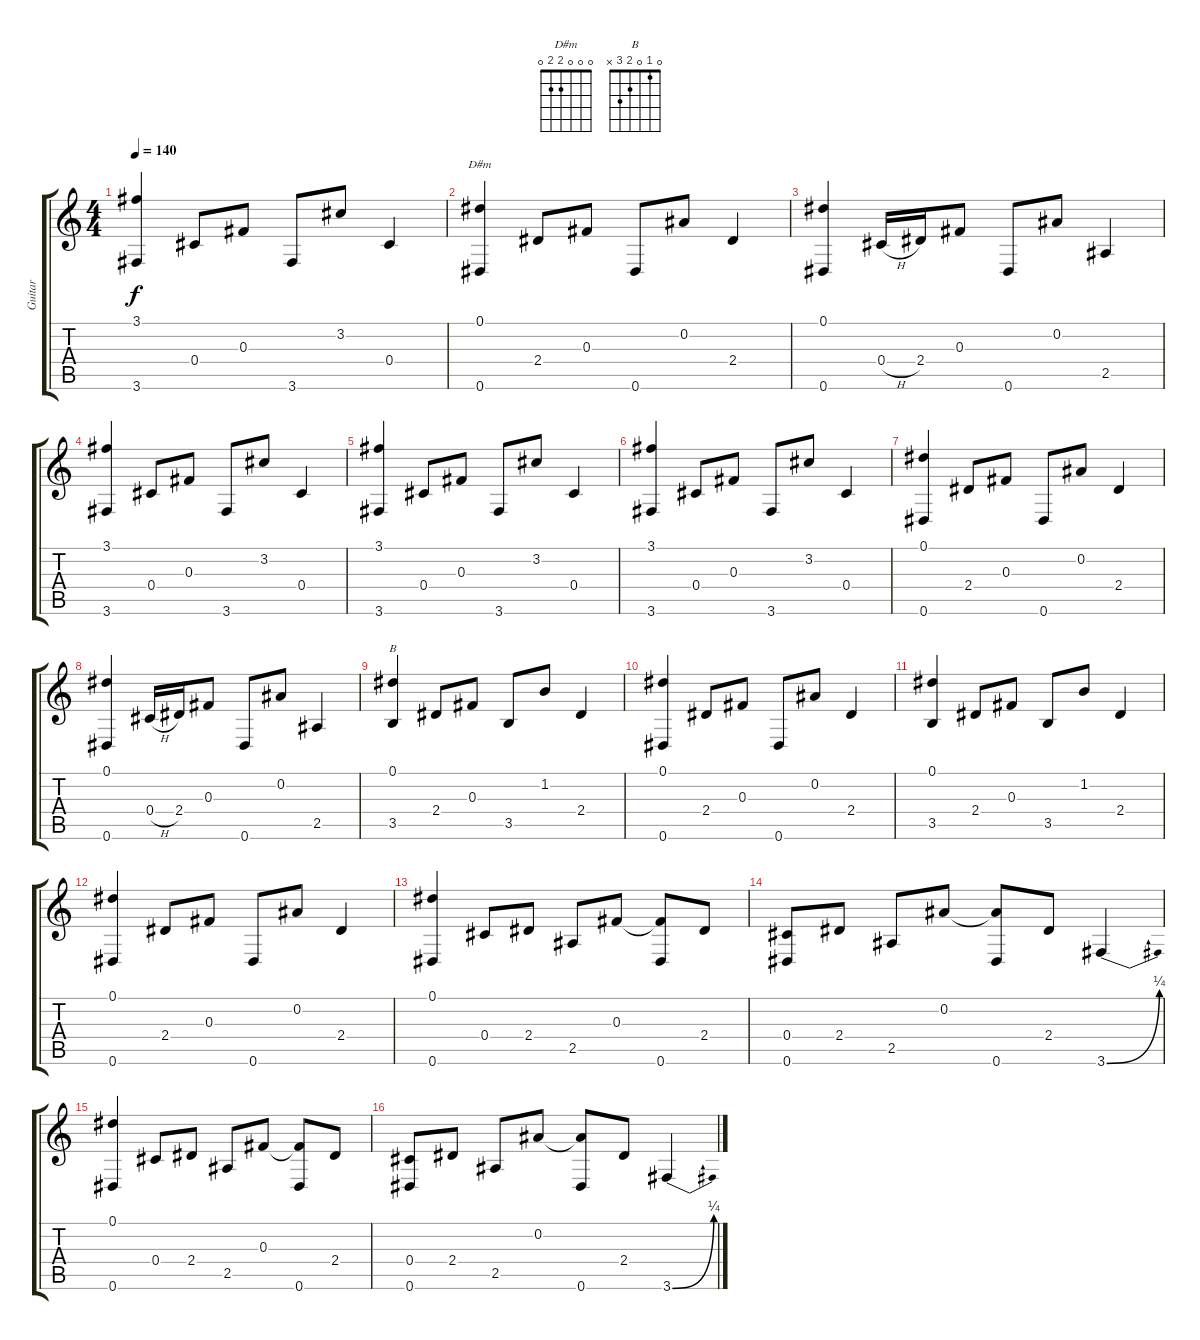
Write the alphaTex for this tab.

\track ("Guitar" "Guitar") {instrument acousticguitarsteel}
\staff {score tabs}
\tuning (Eb4 Bb3 Gb3 Db3 Ab2 Eb2) {hide}
\chord ("D#m" 0 0 0 2 2 0)
\chord ("B" 0 1 0 2 3 x)
\ts (4 4)
\tempo 140
\clef g2
\ks c
(3.1 3.6).4{dy f} 0.4.8 0.3.8 3.6.8 3.2.8 0.4.4 |
(0.1 0.6).4{ch "D#m"} 2.4.8 0.3.8 0.6.8 0.2.8 2.4.4 |
(0.1 0.6).4 0.4{h}.16 2.4.16 0.3.8 0.6.8 0.2.8 2.5.4 |
(3.1 3.6).4 0.4.8 0.3.8 3.6.8 3.2.8 0.4.4 |
(3.1 3.6).4 0.4.8 0.3.8 3.6.8 3.2.8 0.4.4 |
(3.1 3.6).4 0.4.8 0.3.8 3.6.8 3.2.8 0.4.4 |
(0.1 0.6).4 2.4.8 0.3.8 0.6.8 0.2.8 2.4.4 |
(0.1 0.6).4 0.4{h}.16 2.4.16 0.3.8 0.6.8 0.2.8 2.5.4 |
(0.1 3.5).4{ch "B"} 2.4.8 0.3.8 3.5.8 1.2.8 2.4.4 |
(0.1 0.6).4 2.4.8 0.3.8 0.6.8 0.2.8 2.4.4 |
(0.1 3.5).4 2.4.8 0.3.8 3.5.8 1.2.8 2.4.4 |
(0.1 0.6).4 2.4.8 0.3.8 0.6.8 0.2.8 2.4.4 |
(0.1 0.6).4 0.4.8 2.4.8 2.5.8 0.3.8 (0.3{t} 0.6).8 2.4.8 |
(0.4 0.6).8 2.4.8 2.5.8 0.2.8 (0.2{t} 0.6).8 2.4.8 3.6{be (bend 0 0 60 1)}.4 |
(0.1 0.6).4 0.4.8 2.4.8 2.5.8 0.3.8 (0.3{t} 0.6).8 2.4.8 |
(0.4 0.6).8 2.4.8 2.5.8 0.2.8 (0.2{t} 0.6).8 2.4.8 3.6{be (bend 0 0 60 1)}.4
